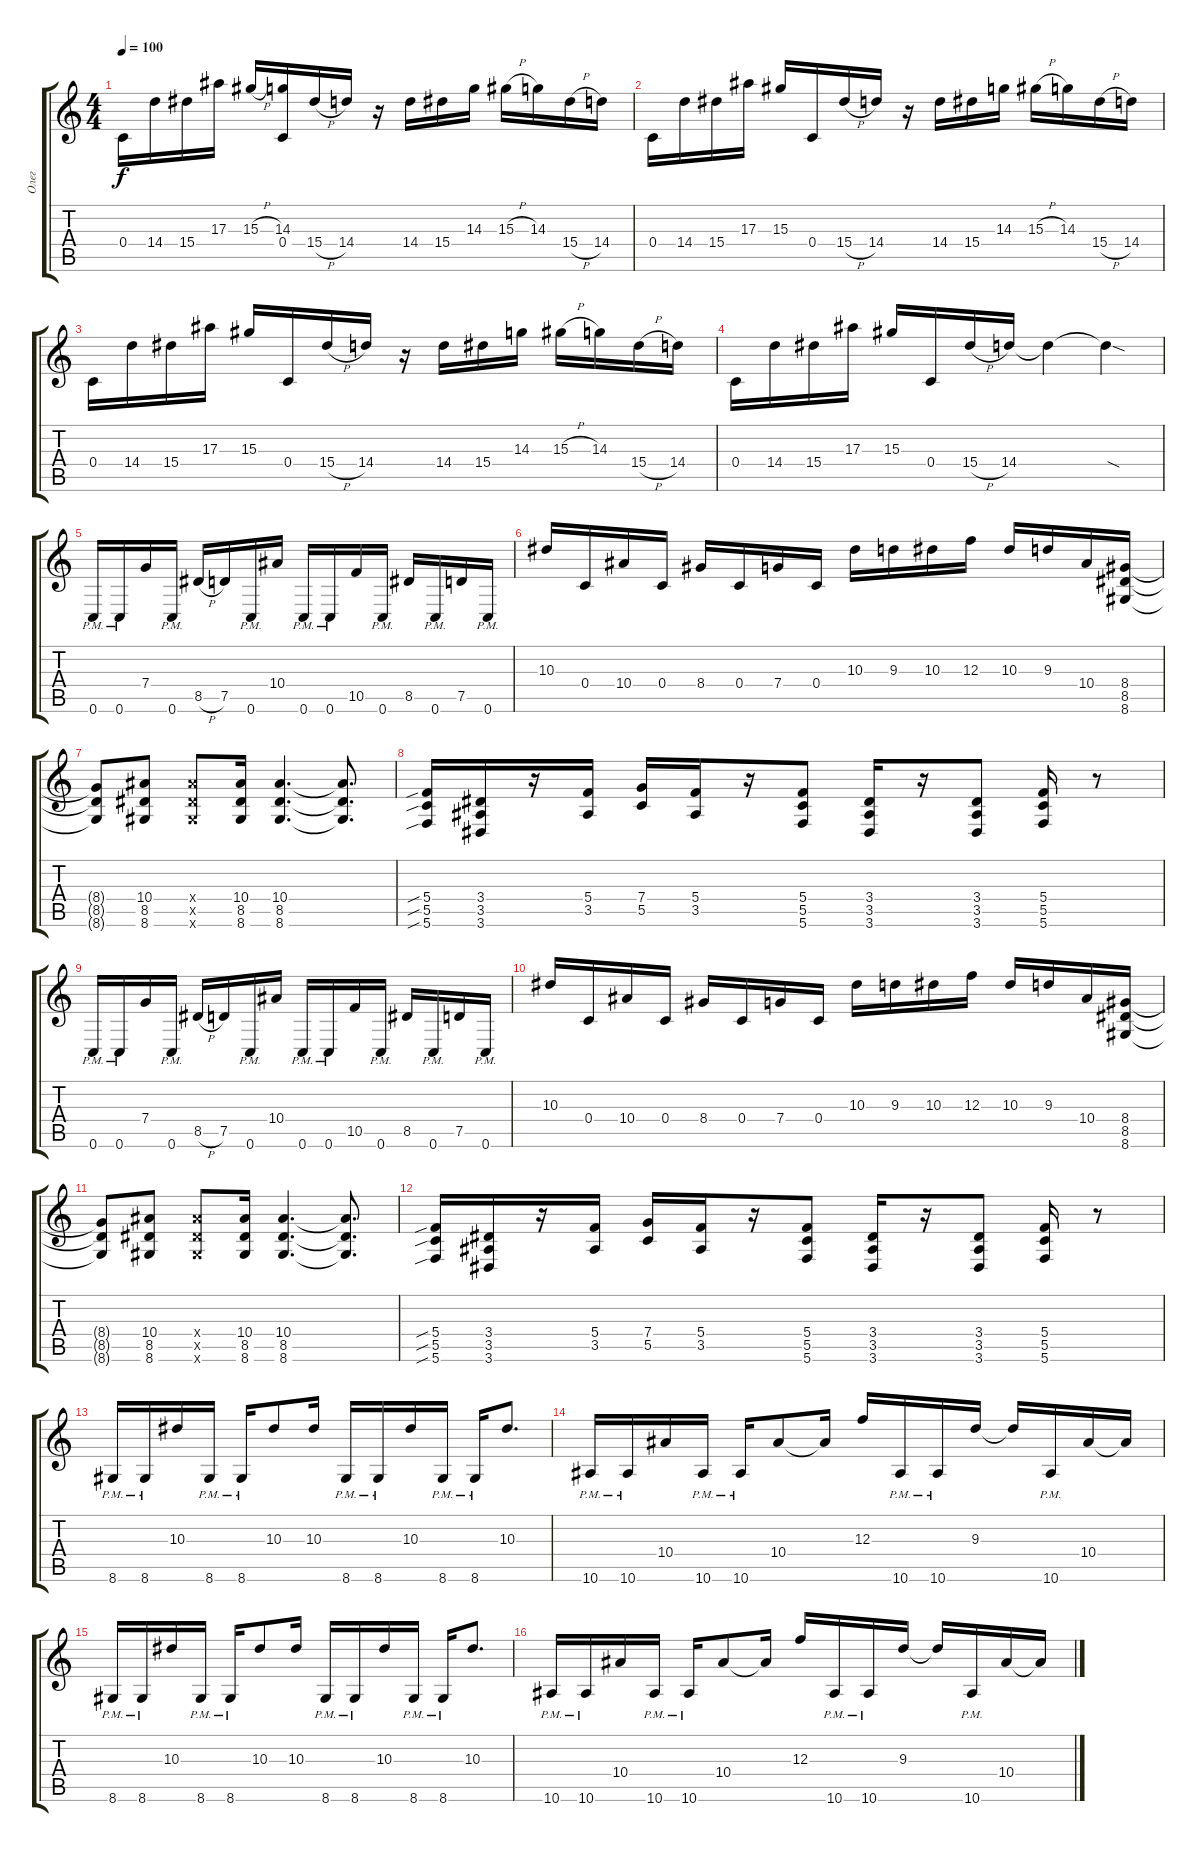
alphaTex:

\track ("Олег" "Олег") {instrument distortionguitar}
\staff {score tabs}
\tuning (D4 A3 F3 C3 G2 C2) {hide}
\ts (4 4)
\tempo 100
\clef g2
\ks c
0.4.16{dy f} 14.4.16 15.4.16 17.3.16 15.3{h}.16 (14.3 0.4).16 15.4{h}.16 14.4.16 r.16 14.4.16 15.4.16 14.3.16 15.3{h}.16 14.3.16 15.4{h}.16 14.4.16 |
0.4.16 14.4.16 15.4.16 17.3.16 15.3.16 0.4.16 15.4{h}.16 14.4.16 r.16 14.4.16 15.4.16 14.3.16 15.3{h}.16 14.3.16 15.4{h}.16 14.4.16 |
0.4.16 14.4.16 15.4.16 17.3.16 15.3.16 0.4.16 15.4{h}.16 14.4.16 r.16 14.4.16 15.4.16 14.3.16 15.3{h}.16 14.3.16 15.4{h}.16 14.4.16 |
0.4.16 14.4.16 15.4.16 17.3.16 15.3.16 0.4.16 15.4{h}.16 14.4.16 14.4{t}.4 14.4{sod t}.4 |
0.6{pm}.16 0.6{pm}.16 7.4.16 0.6{pm}.16 8.5{h}.16 7.5.16 0.6{pm}.16 10.4.16 0.6{pm}.16 0.6{pm}.16 10.5.16 0.6{pm}.16 8.5.16 0.6{pm}.16 7.5.16 0.6{pm}.16 |
10.3.16 0.4.16 10.4.16 0.4.16 8.4.16 0.4.16 7.4.16 0.4.16 10.3.16 9.3.16 10.3.16 12.3.16 10.3.16 9.3.16 10.4.16 (8.4 8.5 8.6).16 |
(8.4{t} 8.5{t} 8.6{t}).8 (10.4 8.5 8.6).8 (10.4{x} 8.5{x} 8.6{x}).8 (10.4 8.5 8.6).16 (10.4 8.5 8.6).4{d} (10.4{t} 8.5{t} 8.6{t}).8{d} |
(5.4{sib} 5.5{sib} 5.6{sib}).16 (3.4 3.5 3.6).16 r.16 (5.4 3.5).16 (7.4 5.5).16 (5.4 3.5).16 r.16 (5.4 5.5 5.6).8 (3.4 3.5 3.6).16 r.16 (3.4 3.5 3.6).8 (5.4 5.5 5.6).16 r.8 |
0.6{pm}.16 0.6{pm}.16 7.4.16 0.6{pm}.16 8.5{h}.16 7.5.16 0.6{pm}.16 10.4.16 0.6{pm}.16 0.6{pm}.16 10.5.16 0.6{pm}.16 8.5.16 0.6{pm}.16 7.5.16 0.6{pm}.16 |
10.3.16 0.4.16 10.4.16 0.4.16 8.4.16 0.4.16 7.4.16 0.4.16 10.3.16 9.3.16 10.3.16 12.3.16 10.3.16 9.3.16 10.4.16 (8.4 8.5 8.6).16 |
(8.4{t} 8.5{t} 8.6{t}).8 (10.4 8.5 8.6).8 (10.4{x} 8.5{x} 8.6{x}).8 (10.4 8.5 8.6).16 (10.4 8.5 8.6).4{d} (10.4{t} 8.5{t} 8.6{t}).8{d} |
(5.4{sib} 5.5{sib} 5.6{sib}).16 (3.4 3.5 3.6).16 r.16 (5.4 3.5).16 (7.4 5.5).16 (5.4 3.5).16 r.16 (5.4 5.5 5.6).8 (3.4 3.5 3.6).16 r.16 (3.4 3.5 3.6).8 (5.4 5.5 5.6).16 r.8 |
8.6{pm}.16 8.6{pm}.16 10.3.16 8.6{pm}.16 8.6{pm}.16 10.3.8 10.3.16 8.6{pm}.16 8.6{pm}.16 10.3.16 8.6{pm}.16 8.6{pm}.16 10.3.8{d} |
10.6{pm}.16 10.6{pm}.16 10.4.16 10.6{pm}.16 10.6{pm}.16 10.4.8 10.4{t}.16 12.3.16 10.6{pm}.16 10.6{pm}.16 9.3.16 9.3{t}.16 10.6{pm}.16 10.4.16 10.4{t}.16 |
8.6{pm}.16 8.6{pm}.16 10.3.16 8.6{pm}.16 8.6{pm}.16 10.3.8 10.3.16 8.6{pm}.16 8.6{pm}.16 10.3.16 8.6{pm}.16 8.6{pm}.16 10.3.8{d} |
10.6{pm}.16 10.6{pm}.16 10.4.16 10.6{pm}.16 10.6{pm}.16 10.4.8 10.4{t}.16 12.3.16 10.6{pm}.16 10.6{pm}.16 9.3.16 9.3{t}.16 10.6{pm}.16 10.4.16 10.4{t}.16
